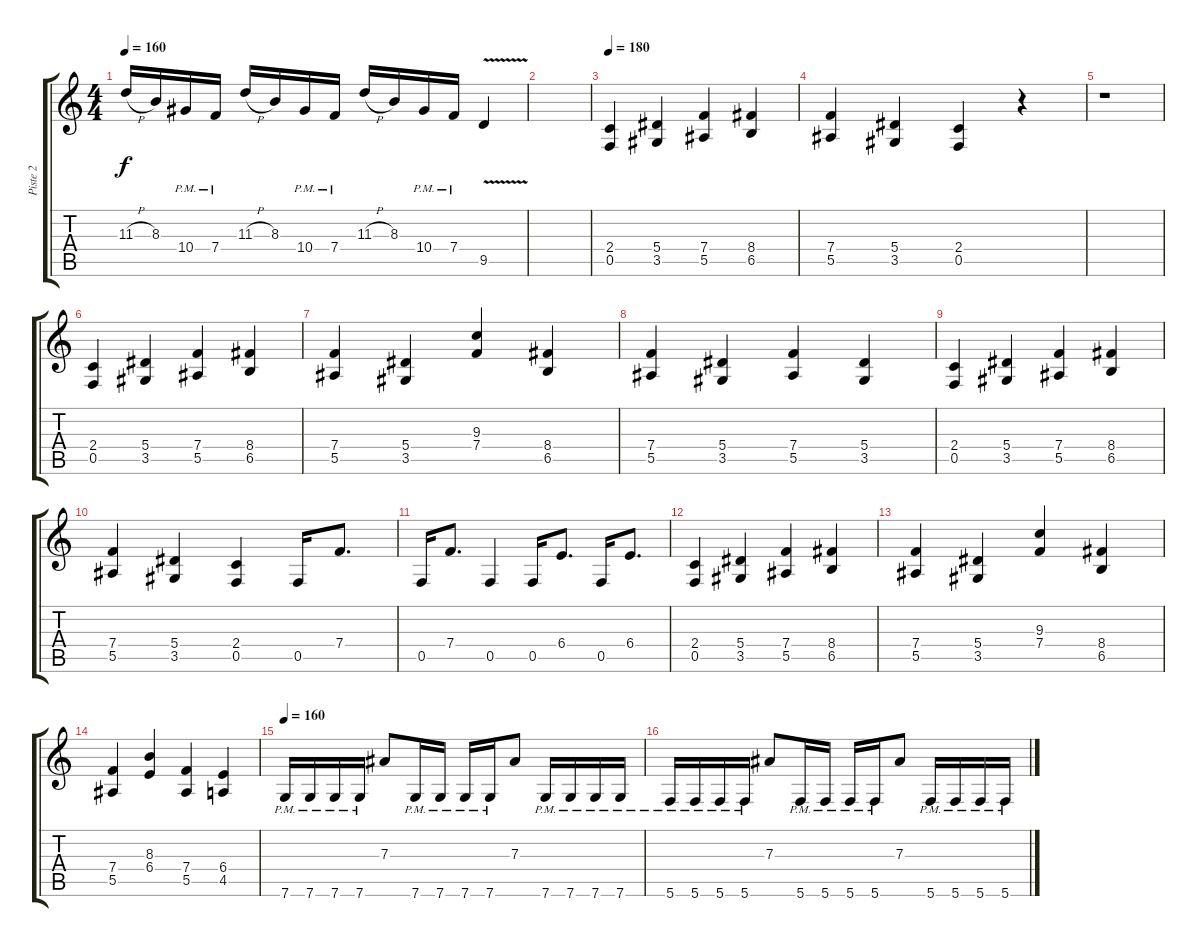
\track ("Piste 2" "Piste 2") {instrument distortionguitar}
\staff {score tabs}
\tuning (C4 G3 Eb3 Bb2 F2 C2) {hide}
\ts (4 4)
\tempo 160
\clef g2
\ks c
11.3{h}.16{dy f} 8.3.16 10.4{pm}.16 7.4{pm}.16 11.3{h}.16 8.3.16 10.4{pm}.16 7.4{pm}.16 11.3{h}.16 8.3.16 10.4{pm}.16 7.4{pm}.16 9.5{v}.4 |
|
\tempo 180
(2.4 0.5).4 (5.4 3.5).4 (7.4 5.5).4 (8.4 6.5).4 |
(7.4 5.5).4 (5.4 3.5).4 (2.4 0.5).4 r.4 |
r.1 |
(2.4 0.5).4 (5.4 3.5).4 (7.4 5.5).4 (8.4 6.5).4 |
(7.4 5.5).4 (5.4 3.5).4 (9.3 7.4).4 (8.4 6.5).4 |
(7.4 5.5).4 (5.4 3.5).4 (7.4 5.5).4 (5.4 3.5).4 |
(2.4 0.5).4 (5.4 3.5).4 (7.4 5.5).4 (8.4 6.5).4 |
(7.4 5.5).4 (5.4 3.5).4 (2.4 0.5).4 0.5.16 7.4.8{d} |
0.5.16 7.4.8{d} 0.5.4 0.5.16 6.4.8{d} 0.5.16 6.4.8{d} |
(2.4 0.5).4 (5.4 3.5).4 (7.4 5.5).4 (8.4 6.5).4 |
(7.4 5.5).4 (5.4 3.5).4 (9.3 7.4).4 (8.4 6.5).4 |
(7.4 5.5).4 (8.3 6.4).4 (7.4 5.5).4 (6.4 4.5).4 |
\tempo 160
7.6{pm}.16 7.6{pm}.16 7.6{pm}.16 7.6{pm}.16 7.3.8 7.6{pm}.16 7.6{pm}.16 7.6{pm}.16 7.6{pm}.16 7.3.8 7.6{pm}.16 7.6{pm}.16 7.6{pm}.16 7.6{pm}.16 |
5.6{pm}.16 5.6{pm}.16 5.6{pm}.16 5.6{pm}.16 7.3.8 5.6{pm}.16 5.6{pm}.16 5.6{pm}.16 5.6{pm}.16 7.3.8 5.6{pm}.16 5.6{pm}.16 5.6{pm}.16 5.6{pm}.16
